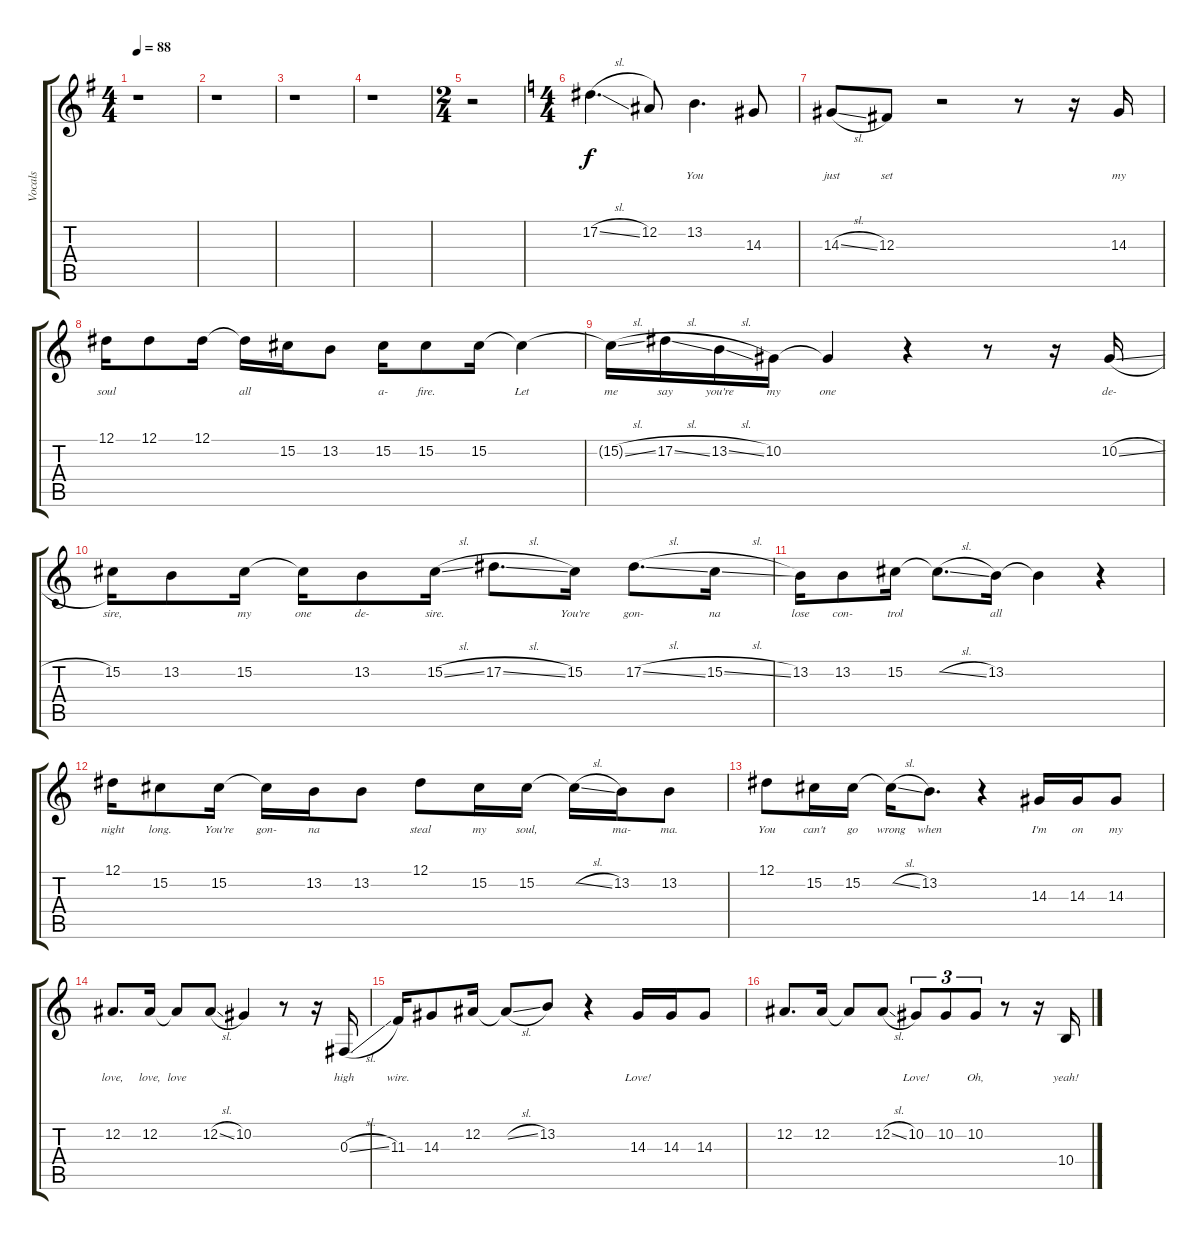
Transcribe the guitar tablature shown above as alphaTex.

\track ("Vocals" "Vocals") {instrument clarinet}
\staff {score tabs}
\tuning (Eb4 Bb3 Gb3 Db3 Ab2 Eb2) {hide}
\ts (4 4)
\tempo 88
\clef g2
\ks g
r.1{dy f} |
r.1 |
r.1 |
r.1 |
\ts (2 4)
r.2 |
\ts (4 4)
\ks c
17.2{sl}.4{d lyrics (0 "") lyrics (1 "") lyrics (2 "") lyrics (3 "") lyrics (4 "")} 12.2.8{lyrics (0 "") lyrics (1 "") lyrics (2 "") lyrics (3 "") lyrics (4 "")} 13.2.4{d lyrics (0 "You") lyrics (1 "") lyrics (2 "") lyrics (3 "") lyrics (4 "")} 14.3.8{lyrics (0 "") lyrics (1 "") lyrics (2 "") lyrics (3 "") lyrics (4 "")} |
14.3{sl}.8{lyrics (0 "just") lyrics (1 "") lyrics (2 "") lyrics (3 "") lyrics (4 "")} 12.3.8{lyrics (0 "set") lyrics (1 "") lyrics (2 "") lyrics (3 "") lyrics (4 "")} r.2 r.8 r.16 14.3.16{lyrics (0 "my") lyrics (1 "") lyrics (2 "") lyrics (3 "") lyrics (4 "")} |
12.1.16{lyrics (0 "soul") lyrics (1 "") lyrics (2 "") lyrics (3 "") lyrics (4 "")} 12.1.8{lyrics (0 "") lyrics (1 "") lyrics (2 "") lyrics (3 "") lyrics (4 "")} 12.1.16{lyrics (0 "") lyrics (1 "") lyrics (2 "") lyrics (3 "") lyrics (4 "")} 12.1{t}.16{lyrics (0 "all") lyrics (1 "") lyrics (2 "") lyrics (3 "") lyrics (4 "")} 15.2.16{lyrics (0 "") lyrics (1 "") lyrics (2 "") lyrics (3 "") lyrics (4 "")} 13.2.8{lyrics (0 "") lyrics (1 "") lyrics (2 "") lyrics (3 "") lyrics (4 "")} 15.2.16{lyrics (0 "a-") lyrics (1 "") lyrics (2 "") lyrics (3 "") lyrics (4 "")} 15.2.8{lyrics (0 "fire.") lyrics (1 "") lyrics (2 "") lyrics (3 "") lyrics (4 "")} 15.2.16{lyrics (0 "") lyrics (1 "") lyrics (2 "") lyrics (3 "") lyrics (4 "")} 15.2{t}.4{lyrics (0 "Let") lyrics (1 "") lyrics (2 "") lyrics (3 "") lyrics (4 "")} |
15.2{sl t}.16{lyrics (0 "me") lyrics (1 "") lyrics (2 "") lyrics (3 "") lyrics (4 "")} 17.2{sl}.16{lyrics (0 "say") lyrics (1 "") lyrics (2 "") lyrics (3 "") lyrics (4 "")} 13.2{sl}.16{lyrics (0 "you're") lyrics (1 "") lyrics (2 "") lyrics (3 "") lyrics (4 "")} 10.2.16{lyrics (0 "my") lyrics (1 "") lyrics (2 "") lyrics (3 "") lyrics (4 "")} 10.2{t}.4{lyrics (0 "one") lyrics (1 "") lyrics (2 "") lyrics (3 "") lyrics (4 "")} r.4 r.8 r.16 10.2{sl}.16{lyrics (0 "de-") lyrics (1 "") lyrics (2 "") lyrics (3 "") lyrics (4 "")} |
15.2.16{lyrics (0 "sire,") lyrics (1 "") lyrics (2 "") lyrics (3 "") lyrics (4 "")} 13.2.8{lyrics (0 "") lyrics (1 "") lyrics (2 "") lyrics (3 "") lyrics (4 "")} 15.2.16{lyrics (0 "my") lyrics (1 "") lyrics (2 "") lyrics (3 "") lyrics (4 "")} 15.2{t}.16{lyrics (0 "one") lyrics (1 "") lyrics (2 "") lyrics (3 "") lyrics (4 "")} 13.2.8{lyrics (0 "de-") lyrics (1 "") lyrics (2 "") lyrics (3 "") lyrics (4 "")} 15.2{sl}.16{lyrics (0 "sire.") lyrics (1 "") lyrics (2 "") lyrics (3 "") lyrics (4 "")} 17.2{sl}.8{d lyrics (0 "") lyrics (1 "") lyrics (2 "") lyrics (3 "") lyrics (4 "")} 15.2.16{lyrics (0 "You're") lyrics (1 "") lyrics (2 "") lyrics (3 "") lyrics (4 "")} 17.2{sl}.8{d lyrics (0 "gon-") lyrics (1 "") lyrics (2 "") lyrics (3 "") lyrics (4 "")} 15.2{sl}.16{lyrics (0 "na") lyrics (1 "") lyrics (2 "") lyrics (3 "") lyrics (4 "")} |
13.2.16{lyrics (0 "lose") lyrics (1 "") lyrics (2 "") lyrics (3 "") lyrics (4 "")} 13.2.8{lyrics (0 "con-") lyrics (1 "") lyrics (2 "") lyrics (3 "") lyrics (4 "")} 15.2.16{lyrics (0 "trol") lyrics (1 "") lyrics (2 "") lyrics (3 "") lyrics (4 "")} 15.2{sl t}.8{d lyrics (0 "") lyrics (1 "") lyrics (2 "") lyrics (3 "") lyrics (4 "")} 13.2.16{lyrics (0 "all") lyrics (1 "") lyrics (2 "") lyrics (3 "") lyrics (4 "")} 13.2{t}.4{lyrics (0 "") lyrics (1 "") lyrics (2 "") lyrics (3 "") lyrics (4 "")} r.4 |
12.1.16{lyrics (0 "night") lyrics (1 "") lyrics (2 "") lyrics (3 "") lyrics (4 "")} 15.2.8{lyrics (0 "long.") lyrics (1 "") lyrics (2 "") lyrics (3 "") lyrics (4 "")} 15.2.16{lyrics (0 "You're") lyrics (1 "") lyrics (2 "") lyrics (3 "") lyrics (4 "")} 15.2{t}.16{lyrics (0 "gon-") lyrics (1 "") lyrics (2 "") lyrics (3 "") lyrics (4 "")} 13.2.16{lyrics (0 "na") lyrics (1 "") lyrics (2 "") lyrics (3 "") lyrics (4 "")} 13.2.8{lyrics (0 "") lyrics (1 "") lyrics (2 "") lyrics (3 "") lyrics (4 "")} 12.1.8{lyrics (0 "steal") lyrics (1 "") lyrics (2 "") lyrics (3 "") lyrics (4 "")} 15.2.16{lyrics (0 "my") lyrics (1 "") lyrics (2 "") lyrics (3 "") lyrics (4 "")} 15.2.16{lyrics (0 "soul,") lyrics (1 "") lyrics (2 "") lyrics (3 "") lyrics (4 "")} 15.2{sl t}.16{lyrics (0 "") lyrics (1 "") lyrics (2 "") lyrics (3 "") lyrics (4 "")} 13.2.16{lyrics (0 "ma-") lyrics (1 "") lyrics (2 "") lyrics (3 "") lyrics (4 "")} 13.2.8{lyrics (0 "ma.") lyrics (1 "") lyrics (2 "") lyrics (3 "") lyrics (4 "")} |
12.1.8{lyrics (0 "You") lyrics (1 "") lyrics (2 "") lyrics (3 "") lyrics (4 "")} 15.2.16{lyrics (0 "can't") lyrics (1 "") lyrics (2 "") lyrics (3 "") lyrics (4 "")} 15.2.16{lyrics (0 "go") lyrics (1 "") lyrics (2 "") lyrics (3 "") lyrics (4 "")} 15.2{sl t}.16{lyrics (0 "wrong") lyrics (1 "") lyrics (2 "") lyrics (3 "") lyrics (4 "")} 13.2.8{d lyrics (0 "when") lyrics (1 "") lyrics (2 "") lyrics (3 "") lyrics (4 "")} r.4 14.3.16{lyrics (0 "I'm") lyrics (1 "") lyrics (2 "") lyrics (3 "") lyrics (4 "")} 14.3.16{lyrics (0 "on") lyrics (1 "") lyrics (2 "") lyrics (3 "") lyrics (4 "")} 14.3.8{lyrics (0 "my") lyrics (1 "") lyrics (2 "") lyrics (3 "") lyrics (4 "")} |
12.2.8{d lyrics (0 "love,") lyrics (1 "") lyrics (2 "") lyrics (3 "") lyrics (4 "")} 12.2.16{lyrics (0 "love,") lyrics (1 "") lyrics (2 "") lyrics (3 "") lyrics (4 "")} 12.2{t}.8{lyrics (0 "love") lyrics (1 "") lyrics (2 "") lyrics (3 "") lyrics (4 "")} 12.2{sl}.8{lyrics (0 "") lyrics (1 "") lyrics (2 "") lyrics (3 "") lyrics (4 "")} 10.2.4{lyrics (0 "") lyrics (1 "") lyrics (2 "") lyrics (3 "") lyrics (4 "")} r.8 r.16 0.3{sl}.16{lyrics (0 "high") lyrics (1 "") lyrics (2 "") lyrics (3 "") lyrics (4 "")} |
11.3.16{lyrics (0 "wire.") lyrics (1 "") lyrics (2 "") lyrics (3 "") lyrics (4 "")} 14.3.8{lyrics (0 "") lyrics (1 "") lyrics (2 "") lyrics (3 "") lyrics (4 "")} 12.2.16{lyrics (0 "") lyrics (1 "") lyrics (2 "") lyrics (3 "") lyrics (4 "")} 12.2{sl t}.8{lyrics (0 "") lyrics (1 "") lyrics (2 "") lyrics (3 "") lyrics (4 "")} 13.2.8{lyrics (0 "") lyrics (1 "") lyrics (2 "") lyrics (3 "") lyrics (4 "")} r.4 14.3.16{lyrics (0 "Love!") lyrics (1 "") lyrics (2 "") lyrics (3 "") lyrics (4 "")} 14.3.16{lyrics (0 "") lyrics (1 "") lyrics (2 "") lyrics (3 "") lyrics (4 "")} 14.3.8{lyrics (0 "") lyrics (1 "") lyrics (2 "") lyrics (3 "") lyrics (4 "")} |
12.2.8{d lyrics (0 "") lyrics (1 "") lyrics (2 "") lyrics (3 "") lyrics (4 "")} 12.2.16{lyrics (0 "") lyrics (1 "") lyrics (2 "") lyrics (3 "") lyrics (4 "")} 12.2{t}.8{lyrics (0 "") lyrics (1 "") lyrics (2 "") lyrics (3 "") lyrics (4 "")} 12.2{sl}.8{lyrics (0 "") lyrics (1 "") lyrics (2 "") lyrics (3 "") lyrics (4 "")} 10.2.8{tu (3 2) lyrics (0 "Love!") lyrics (1 "") lyrics (2 "") lyrics (3 "") lyrics (4 "")} 10.2.8{tu (3 2) lyrics (0 "") lyrics (1 "") lyrics (2 "") lyrics (3 "") lyrics (4 "")} 10.2.8{tu (3 2) lyrics (0 "Oh,") lyrics (1 "") lyrics (2 "") lyrics (3 "") lyrics (4 "")} r.8 r.16 10.4.16{lyrics (0 "yeah!") lyrics (1 "") lyrics (2 "") lyrics (3 "") lyrics (4 "")}
